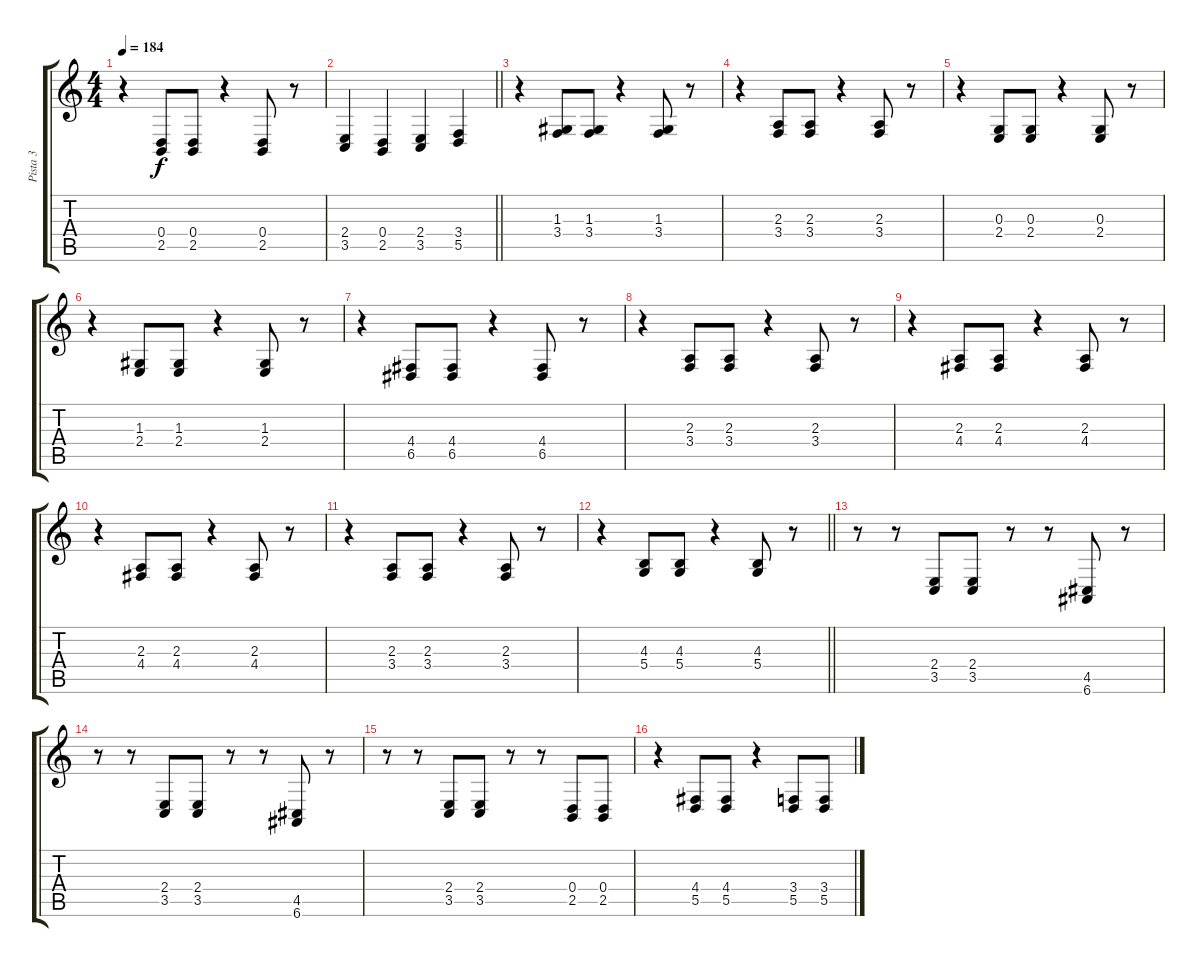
\track ("Pista 3" "Pista 3") {instrument acousticgrandpiano}
\staff {score tabs}
\tuning (E4 B3 G3 D3 A2 E2) {hide}
\ts (4 4)
\tempo 184
\clef g2
\ks c
r.4{dy f} (0.4 2.5).8 (0.4 2.5).8 r.4 (0.4 2.5).8 r.8 |
\barLineRight lightlight
(2.4 3.5).4 (0.4 2.5).4 (2.4 3.5).4 (3.4 5.5).4 |
r.4 (1.3 3.4).8 (1.3 3.4).8 r.4 (1.3 3.4).8 r.8 |
r.4 (2.3 3.4).8 (2.3 3.4).8 r.4 (2.3 3.4).8 r.8 |
r.4 (0.3 2.4).8 (0.3 2.4).8 r.4 (0.3 2.4).8 r.8 |
r.4 (1.3 2.4).8 (1.3 2.4).8 r.4 (1.3 2.4).8 r.8 |
r.4 (4.4 6.5).8 (4.4 6.5).8 r.4 (4.4 6.5).8 r.8 |
r.4 (2.3 3.4).8 (2.3 3.4).8 r.4 (2.3 3.4).8 r.8 |
r.4 (2.3 4.4).8 (2.3 4.4).8 r.4 (2.3 4.4).8 r.8 |
r.4 (2.3 4.4).8 (2.3 4.4).8 r.4 (2.3 4.4).8 r.8 |
r.4 (2.3 3.4).8 (2.3 3.4).8 r.4 (2.3 3.4).8 r.8 |
\barLineRight lightlight
r.4 (4.3 5.4).8 (4.3 5.4).8 r.4 (4.3 5.4).8 r.8 |
r.8 r.8 (2.4 3.5).8 (2.4 3.5).8 r.8 r.8 (4.5 6.6).8 r.8 |
r.8 r.8 (2.4 3.5).8 (2.4 3.5).8 r.8 r.8 (4.5 6.6).8 r.8 |
r.8 r.8 (2.4 3.5).8 (2.4 3.5).8 r.8 r.8 (0.4 2.5).8 (0.4 2.5).8 |
r.4 (4.4 5.5).8 (4.4 5.5).8 r.4 (3.4 5.5).8 (3.4 5.5).8
